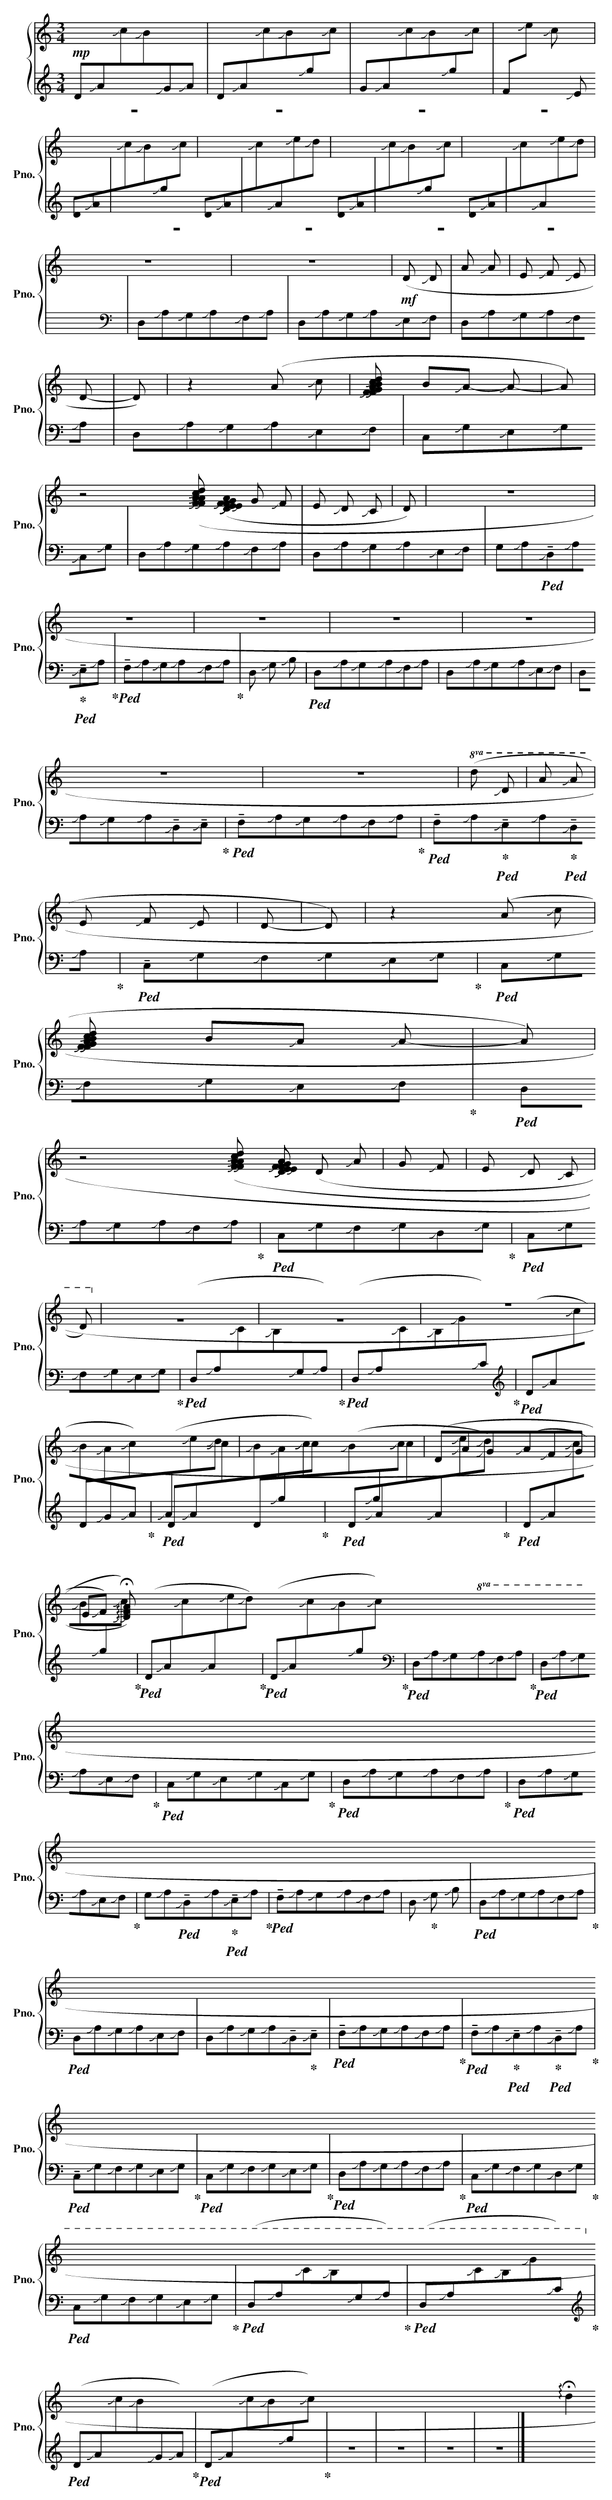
X:1
T:斯卡布罗集市
%%score { ( 1 3 ) | 2 }
L:1/8
M:3/4
K:C
V:1 treble nm="钢琴" snm="Pno."
V:3 treble
L:1/4
V:2 treble
V:1
!mp![I:staff +1] DI1JAI2J[I:staff -1]cI3JBI4J[I:staff +1]GI5JAI6J | %1
 DI7JAI8J[I:staff -1]cI9JBI10J[I:staff +1]gI11J[I:staff -1]cI12J | %2
[I:staff +1] GI13JAI14J[I:staff -1]cI15JBI16J[I:staff +1]gI17J[I:staff -1]cI18J | %3
[I:staff +1] FI19J[I:staff -1]eI20J cI21J2[I:staff +1] EI22J2 |$ %4
 DI23JAI24J[I:staff -1]cI25JBI26J[I:staff +1]gI27J[I:staff -1]cI28J | %5
[I:staff +1] DI29JAI30J[I:staff -1]cI31J[I:staff +1]AI32J[I:staff -1]eI33JdI34J | %6
[I:staff +1] DI35JAI36J[I:staff -1]cI37JBI38J[I:staff +1]gI39J[I:staff -1]cI40J | %7
[I:staff +1] DI41JAI42J[I:staff -1]cI43J[I:staff +1]AI44J[I:staff -1]eI45JdI46J |$ z6 | z6 | %10
!mf! (DI49J4 DI50J2 | AI51J4 AI52J2 | EI53J2 FI54J2 EI55J2 |$ DI56J6- | DI57J6) | %15
 z2 (AI59J2 cI60J2 | [FI61JdI62J]4 cI63J2 | [FI64JAI65J]2 [GI66JBI67J]2 GI68J2 |$ %18
 BI69JAI70J- AI71J4- | AI72J6) | z4 ([FI74JdI75J]2 | [AI76JcI77J]4 [FI78JAI79J]2) |$ %22
 ([FI80JAI81J]2 [EI82JGI83J]2 [DI84JFI85J]2 | EI86J2 CI87J4- | CI88J6) | (DI89J4 AI90J2 |$ %26
 GI91J4 FI92J2 | EI93J2 DI94J2 CI95J2 | DI96J6) | z6 |$ z6 | z6 | z6 | z6 |$ z6 | z6 | %36
!8va(! (dI104J4 dI105J2 | aI106J4 aI107J2 |$ eI108J2 fI109J2 eI110J2 | dI111J6- | dI112J6) | %41
 z2 (aI114J2 c'I115J2 |$ [fI116Jd'I117J]4 c'I118J2 | [fI119JaI120J]2 [gI121JbI122J]2 gI123J2 | %44
 bI124JaI125J aI126J4- | aI127J6) |$ z4 ([fI129Jd'I130J]2 | [aI131Jc'I132J]4 [fI133JaI134J]2 | %48
 [fI135JaI136J]2 [eI137JgI138J]2 [dI139JfI140J]2 | eI141J2 cI142J4- |$ cI143J6) | %51
 (dI144J4 aI145J2 | gI146J4 fI147J2 | eI148J2 dI149J2 cI150J2 |$ dI151J6)!8va)! | z6 | z6 | z6 |$ %58
[I:staff +1] DI155J[I:staff -1]AI156JcI157J[I:staff +1]AI158J[I:staff -1]eI159JdI160J | %59
[I:staff +1] DI161J[I:staff -1]AI162JcI163JBI164J[I:staff +1]gI165J[I:staff -1]cI166J | %60
 (DI167JAI168JGI169JAI170JFI171JGI172J | EI173JFI174J) !arpeggio!!fermata![DI175JFI176JAI177J]4 |] %62
V:2
 z6 | z6 | z6 | z6 |$ z6 | z6 | z6 | z6 |$[K:bass] D,I186JA,I187JG,I188JA,I189JF,I190JA,I191J | %9
 D,I192JA,I193JG,I194JA,I195JE,I196JF,I197J | D,I198JA,I199JG,I200JA,I201JF,I202JA,I203J | %11
 D,I204JA,I205JG,I206JA,I207JE,I208JF,I209J | C,I210JG,I211JE,I212JG,I213JC,I214JG,I215J |$ %13
 D,I216JA,I217JG,I218JA,I219JF,I220JA,I221J | D,I222JA,I223JG,I224JA,I225JE,I226JF,I227J | %15
 G,I228JA,I229J!ped!!tenuto!D,I230JA,I231J!ped-up!!ped!!tenuto!E,I232JA,I233J!ped-up! | %16
!ped! !tenuto!F,I234JA,I235JG,I236JA,I237JF,I238JA,I239J!ped-up! | D,I240J2 G,I241J2 B,I242J2 |$ %18
!ped! D,I243JA,I244JG,I245JA,I246JF,I247JA,I248J | D,I249JA,I250JG,I251JA,I252JE,I253JF,I254J | %20
 D,I255JA,I256JG,I257JA,I258J!tenuto!D,I259J!tenuto!E,I260J!ped-up! | %21
!ped! !tenuto!F,I261JA,I262JG,I263JA,I264JF,I265JA,I266J!ped-up! |$ %22
!ped! !tenuto!F,I267JA,I268J!ped-up!!ped!!tenuto!E,I269JA,I270J!ped-up!!ped!!tenuto!D,I271JA,I272J!ped-up! | %23
!ped! !tenuto!C,I273JG,I274JF,I275JG,I276JE,I277JG,I278J!ped-up! | %24
!ped! C,I279JG,I280JF,I281JG,I282JE,I283JF,I284J!ped-up! | %25
!ped! D,I285JA,I286JG,I287JA,I288JF,I289JA,I290J!ped-up! |$ %26
!ped! C,I291JG,I292JF,I293JG,I294JD,I295JG,I296J!ped-up! | %27
!ped! C,I297JG,I298JF,I299JG,I300JE,I301JG,I302J!ped-up! | %28
!ped! (D,I303JA,I304J[I:staff -1]CI305JB,I306J[I:staff +1]G,I307JA,I308J)!ped-up! | %29
!ped! (D,I309JA,I310J[I:staff -1]CI311JB,I312JGI313J[I:staff +1]CI314J)!ped-up! |$ %30
[K:treble]!ped! (DI315JAI316J[I:staff -1]cI317JBI318J[I:staff +1]GI319JAI320J)!ped-up! | %31
!ped! (DI321JAI322J[I:staff -1]cI323JBI324J[I:staff +1]gI325J[I:staff -1]cI326J)!ped-up! | %32
!ped![I:staff +1] (DI327JAI328J[I:staff -1]cI329J[I:staff +1]AI330J[I:staff -1]eI331JdI332J)!ped-up! | %33
!ped![I:staff +1] (DI333JAI334J[I:staff -1]cI335JBI336J[I:staff +1]gI337J[I:staff -1]cI338J)!ped-up! |$ %34
!ped![I:staff +1] (DI339JAI340J[I:staff -1]cI341J[I:staff +1]AI342J[I:staff -1]eI343JdI344J)!ped-up! | %35
!ped![I:staff +1] (DI345JAI346J[I:staff -1]cI347JBI348J[I:staff +1]gI349J[I:staff -1]cI350J)!ped-up! | %36
[I:staff +1][K:bass]!ped! D,I351JA,I352JG,I353JA,I354JF,I355JA,I356J!ped-up! | %37
!ped! D,I357JA,I358JG,I359JA,I360JE,I361JF,I362J!ped-up! |$ %38
!ped! C,I363JG,I364JE,I365JG,I366JC,I367JG,I368J!ped-up! | %39
!ped! D,I369JA,I370JG,I371JA,I372JF,I373JA,I374J!ped-up! | %40
!ped! D,I375JA,I376JG,I377JA,I378JE,I379JF,I380J!ped-up! | %41
 G,I381JA,I382J!ped!!tenuto!D,I383JA,I384J!ped-up!!ped!!tenuto!E,I385JA,I386J!ped-up! |$ %42
!ped! !tenuto!F,I387JA,I388JG,I389JA,I390JF,I391JA,I392J | D,I393J2!ped-up! G,I394J2 B,I395J2 | %44
!ped! D,I396JA,I397JG,I398JA,I399JF,I400JA,I401J!ped-up! | %45
!ped! D,I402JA,I403JG,I404JA,I405JE,I406JF,I407J |$ %46
 D,I408JA,I409JG,I410JA,I411J!tenuto!D,I412J!ped-up!!tenuto!E,I413J | %47
!ped! !tenuto!F,I414JA,I415JG,I416JA,I417JF,I418JA,I419J!ped-up! | %48
!ped! !tenuto!F,I420JA,I421J!ped-up!!ped!!tenuto!E,I422JA,I423J!ped-up!!ped!!tenuto!D,I424JA,I425J!ped-up! | %49
!ped! !tenuto!C,I426JG,I427JF,I428JG,I429JE,I430JG,I431J!ped-up! |$ %50
!ped! C,I432JG,I433JF,I434JG,I435JE,I436JG,I437J!ped-up! | %51
!ped! D,I438JA,I439JG,I440JA,I441JF,I442JA,I443J!ped-up! | %52
!ped! C,I444JG,I445JF,I446JG,I447JD,I448JG,I449J!ped-up! | %53
!ped! C,I450JG,I451JF,I452JG,I453JE,I454JG,I455J!ped-up! |$ %54
!ped! (D,I456JA,I457J[I:staff -1]CI458JB,I459J[I:staff +1]G,I460JA,I461J)!ped-up! | %55
!ped! (D,I462JA,I463J[I:staff -1]CI464JB,I465JGI466J[I:staff +1]CI467J)!ped-up! | %56
[K:treble]!ped! (DI468JAI469J[I:staff -1]cI470JBI471J[I:staff +1]GI472JAI473J)!ped-up! | %57
!ped! (DI474JAI475J[I:staff -1]cI476JBI477J[I:staff +1]gI478J[I:staff -1]cI479J)!ped-up! |$ %58
[I:staff +1] z6 | z6 | z6 | z6 |] %62
V:3
 x3 | x3 | x3 | x3 |$ x3 | x3 | x3 | x3 |$ x3 | x3 | x3 | x3 | x3 |$ x3 | x3 | x3 | x3 | x3 |$ x3 | %19
 x3 | x3 | x3 |$ x3 | x3 | x3 | x3 |$ x3 | x3 | x3 | x3 |$ x3 | x3 | x3 | x3 |$ x3 | x3 | %36
!8va(! x3 | x3 |$ x3 | x3 | x3 | x3 |$ x3 | x3 | x3 | x3 |$ x3 | x3 | x3 | x3 |$ x3 | x3 | x3 | %53
 x3 |$ x3!8va)! | x3 | x3 | x3 |$ x3 | x3 | x3 | x !arpeggio!!fermata!dI546J2 |] %62
